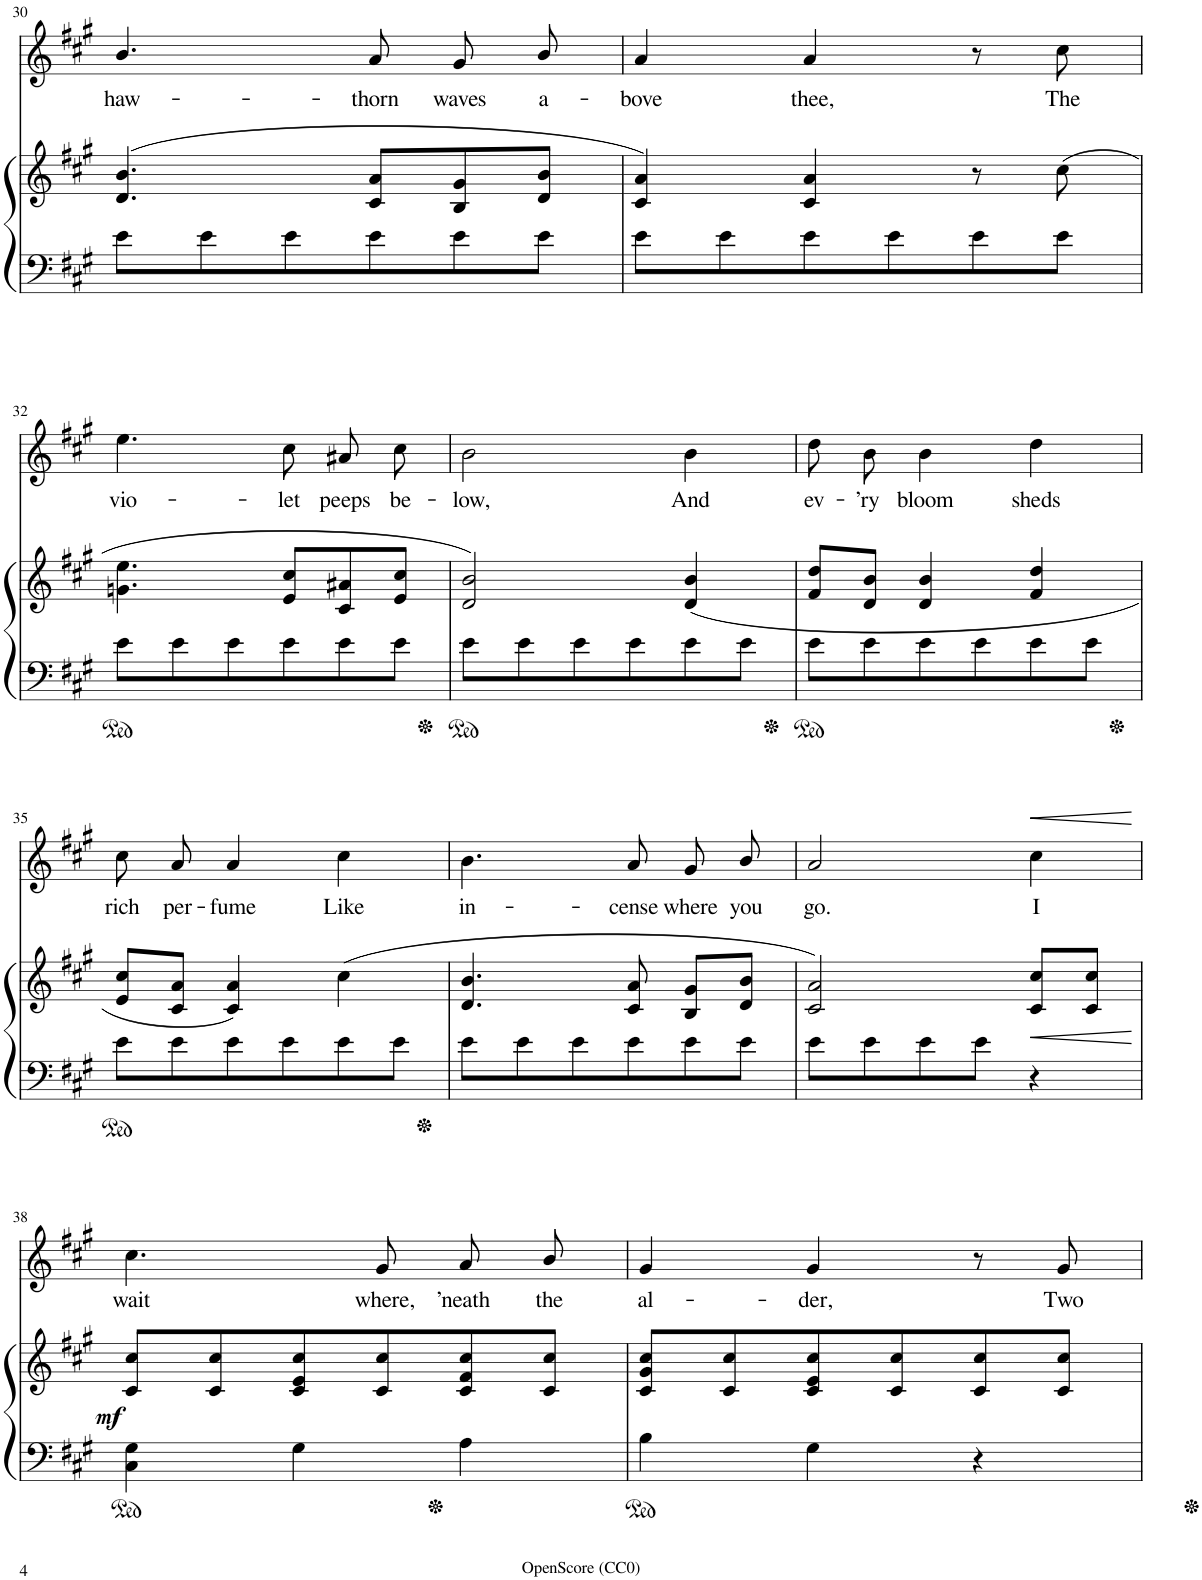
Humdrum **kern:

**kern	**kern	**dynam	**kern	**text	**dynam
*part2	*part2	*part2	*part1	*part1	*part1
*staff3	*staff2	*staff2/3	*staff1	*staff1	*staff1
*I"Piano	*	*	*I"Voice	*	*
*I'Pno	*	*	*	*	*
!!LO:PB:g=z
*clefF4	*clefG2	*	*clefG2	*	*
*k[f#c#g#]	*k[f#c#g#]	*	*k[f#c#g#]	*	*
*M3/4	*M3/4	*	*M3/4	*	*
=30	=30	=30	=30	=30	=30
!	!	!	!	!LO:LY:b	!
8e\L	(>4.d/ 4.b/	.	4.b/	haw-	.
8e\	.	.	.	.	.
8e\	.	.	.	.	.
!	!	!	!	!LO:LY:b	!
8e\	8c#/ 8a/L	.	8a/	-thorn	.
!	!	!	!	!LO:LY:b	!
8e\	8B/ 8g#/	.	8g#/L	waves	.
!	!	!	!	!LO:LY:b	!
8e\J	8d/ 8b/J	.	8b/J	a-	.
=31	=31	=31	=31	=31	=31
!	!	!	!	!LO:LY:b	!
8e\L	4c#/ 4a/)	.	4a/	-bove	.
8e\	.	.	.	.	.
!	!	!	!	!LO:LY:b	!
8e\	4c#/ 4a/	.	4a/	thee,	.
8e\	.	.	.	.	.
8e\	8r	.	8r	.	.
!	!	!	!	!LO:LY:b	!
8e\J	(8cc#\	.	8cc#\	The	.
!!LO:LB:g=z
=32	=32	=32	=32	=32	=32
!	!	!	!	!LO:LY:b	!
8e\L	4.gn\ 4.ee\	.	4.ee\	vio-	.
8e\	.	.	.	.	.
8e\	.	.	.	.	.
!	!	!	!	!LO:LY:b	!
8e\	8e/ 8cc#/L	.	8cc#\	-let	.
!	!	!	!	!LO:LY:b	!
8e\	8c#/ 8a#X/	.	8a#X\L	peeps	.
!	!	!	!	!LO:LY:b	!
8e\J	8e/ 8cc#/J	.	8cc#\J	be-	.
=33	=33	=33	=33	=33	=33
!	!	!	!	!LO:LY:b	!
8e\L	2d/ 2b/)	.	2b\	-low,	.
8e\	.	.	.	.	.
8e\	.	.	.	.	.
8e\	.	.	.	.	.
!	!	!	!	!LO:LY:b	!
8e\	(4d/ 4b/	.	4b\	And	.
8e\J	.	.	.	.	.
=34	=34	=34	=34	=34	=34
!	!	!	!	!LO:LY:b	!
8e\L	8f#/ 8dd/L	.	8dd\L	ev-	.
!	!	!	!	!LO:LY:b	!
8e\	8d/ 8b/J	.	8b\J	-’ry	.
!	!	!	!	!LO:LY:b	!
8e\	4d/ 4b/	.	4b\	bloom	.
8e\	.	.	.	.	.
!	!	!	!	!LO:LY:b	!
8e\	4f#/ 4dd/	.	4dd\	sheds	.
8e\J	.	.	.	.	.
!!LO:LB:g=z
=35	=35	=35	=35	=35	=35
!	!	!	!	!LO:LY:b	!
8e\L	8e/ 8cc#/L	.	8cc#\L	rich	.
!	!	!	!	!LO:LY:b	!
8e\	8c#/ 8a/J	.	8a\J	per-	.
!	!	!	!	!LO:LY:b	!
8e\	4c#/ 4a/)	.	4a/	-fume	.
8e\	.	.	.	.	.
!	!	!	!	!LO:LY:b	!
8e\	(4cc#\	.	4cc#\	Like	.
8e\J	.	.	.	.	.
=36	=36	=36	=36	=36	=36
!	!	!	!	!LO:LY:b	!
8e\L	4.d/ 4.b/	.	4.b\	in-	.
8e\	.	.	.	.	.
8e\	.	.	.	.	.
!	!	!	!	!LO:LY:b	!
8e\	8c#/ 8a/	.	8a/	-cense	.
!	!	!	!	!LO:LY:b	!
8e\	8B/ 8g#/L	.	8g#/L	where	.
!	!	!	!	!LO:LY:b	!
8e\J	8d/ 8b/J	.	8b/J	you	.
=37	=37	=37	=37	=37	=37
!	!	!	!	!LO:LY:b	!
8e\L	2c#/ 2a/)	.	2a/	go.	.
8e\	.	.	.	.	.
8e\	.	.	.	.	.
8e\J	.	.	.	.	.
!	!	!LO:HP:b	!	!LO:LY:b	!LO:HP:b
4r	8c#/ 8cc#/L	<	4cc#\	I	<
.	8c#/ 8cc#/J	.	.	.	.
.	.	[	.	.	[
!!LO:LB:g=z
=38	=38	=38	=38	=38	=38
!	!	!LO:DY:b	!	!LO:LY:b	!
4C#\ 4G#\	8c#/ 8cc#/L	mf	4.cc#\	wait	.
.	8c#/ 8cc#/	.	.	.	.
4G#\	8c#/ 8e/ 8cc#/	.	.	.	.
!	!	!	!	!LO:LY:b	!
.	8c#/ 8cc#/	.	8g#/	where,	.
!	!	!	!	!LO:LY:b	!
4A\	8c#/ 8f#/ 8cc#/	.	8a/L	’neath	.
!	!	!	!	!LO:LY:b	!
.	8c#/ 8cc#/J	.	8b/J	the	.
=39	=39	=39	=39	=39	=39
!	!	!	!	!LO:LY:b	!
4B\	8c#/ 8g#/ 8cc#/L	.	4g#/	al-	.
.	8c#/ 8cc#/	.	.	.	.
!	!	!	!	!LO:LY:b	!
4G#\	8c#/ 8e/ 8cc#/	.	4g#/	-der,	.
.	8c#/ 8cc#/	.	.	.	.
4r	8c#/ 8cc#/	.	8r	.	.
!	!	!	!	!LO:LY:b	!
.	8c#/ 8cc#/J	.	8g#/	Two	.
=	=	=	=	=	=
*-	*-	*-	*-	*-	*-
